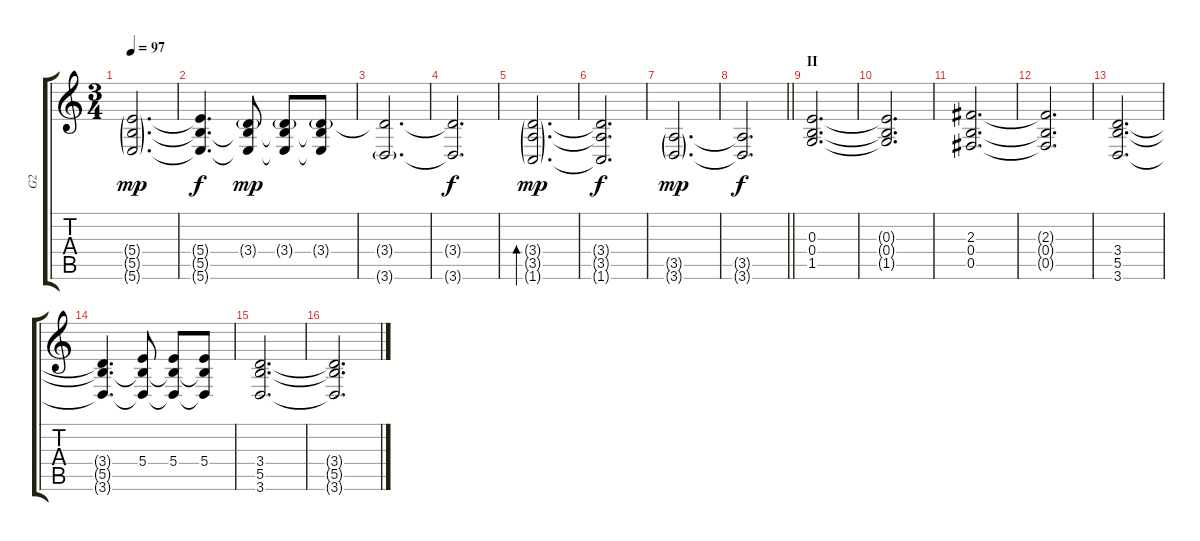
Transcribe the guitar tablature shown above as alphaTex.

\track ("G2" "G2") {instrument distortionguitar}
\staff {score tabs}
\tuning (Db4 Ab3 E3 B2 Gb2 B1) {hide}
\ts (3 4)
\tempo 97
\clef g2
\ks c
(5.4{g} 5.5{g} 5.6{g}).2{d dy mp} |
(5.4{t} 5.5{t} 5.6{t}).4{d dy f} (3.4{g} 5.5{t} 5.6{t}).8{dy mp} (3.4{g} 5.5{t} 5.6{t}).8 (3.4{g} 5.5{t} 5.6{t}).8 |
(3.4{t} 3.6{g}).2{d} |
(3.4{t} 3.6{t}).2{d dy f} |
(3.4{g} 3.5{g} 1.6{g}).2{d bd 240 dy mp} |
(3.4{t} 3.5{t} 1.6{t}).2{d dy f} |
(3.5{g} 3.6{g}).2{d dy mp} |
\barLineRight lightlight
(3.5{t} 3.6{t}).2{d dy f} |
\section ("" "II")
(0.3 0.4 1.5).2{d} |
(0.3{t} 0.4{t} 1.5{t}).2{d} |
(2.3 0.4 0.5).2{d} |
(2.3{t} 0.4{t} 0.5{t}).2{d} |
(3.4 5.5 3.6).2{d} |
(3.4{t} 5.5{t} 3.6{t}).4{d} (5.4 5.5{t} 3.6{t}).8 (5.4 5.5{t} 3.6{t}).8 (5.4 5.5{t} 3.6{t}).8 |
(3.4 5.5 3.6).2{d} |
(3.4{t} 5.5{t} 3.6{t}).2{d}
